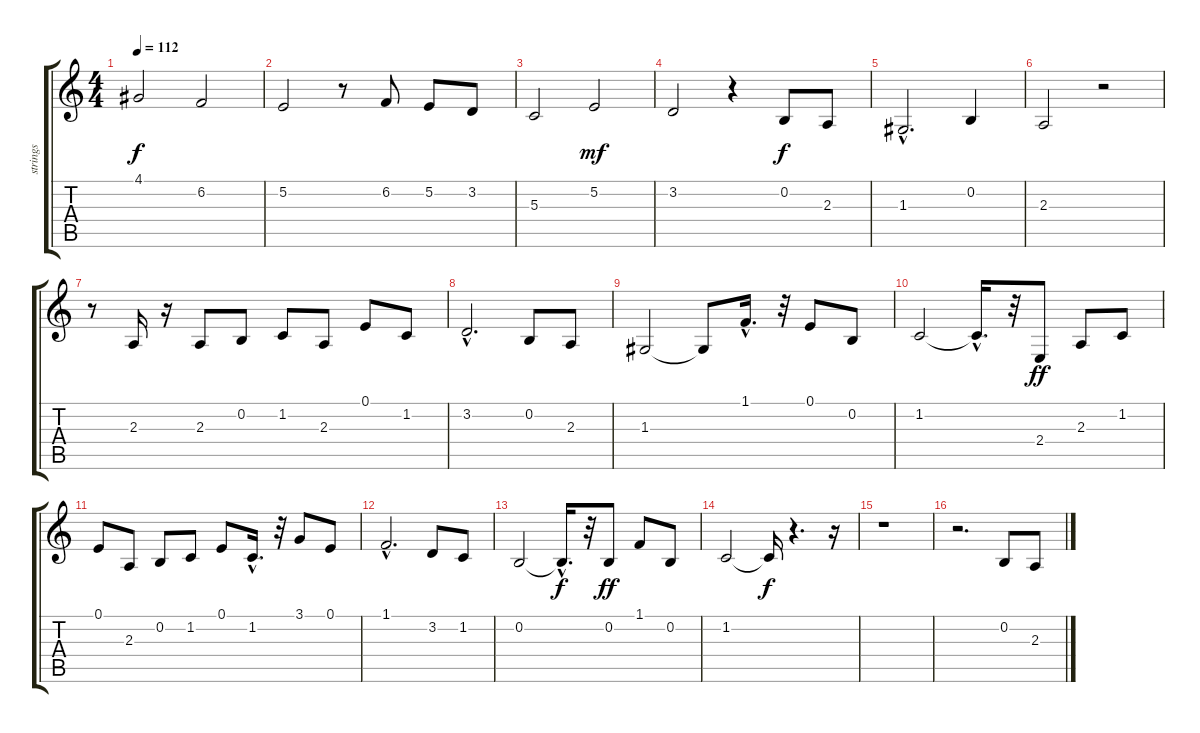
\track ("strings" "strings") {instrument stringensemble1}
\staff {score tabs}
\tuning (E4 B3 G3 D3 A2 E2) {hide}
\ts (4 4)
\tempo 112
\clef g2
\ks c
4.1.2{dy f} 6.2.2 |
5.2.2 r.8 6.2.8 5.2.8 3.2.8 |
5.3.2 5.2.2{dy mf} |
3.2.2 r.4 0.2.8{dy f} 2.3.8 |
1.3{hac}.2{d} 0.2.4 |
2.3.2 r.2 |
r.8 2.3.16 r.16 2.3.8 0.2.8 1.2.8 2.3.8 0.1.8 1.2.8 |
3.2{hac}.2{d} 0.2.8 2.3.8 |
1.3.2 1.3{t}.8 1.1{hac}.16{d} r.32 0.1.8 0.2.8 |
1.2.2 1.2{hac t}.16{d} r.32 2.4.8{dy ff} 2.3.8 1.2.8 |
0.1.8 2.3.8 0.2.8 1.2.8 0.1.8 1.2{hac}.16{d} r.32 3.1.8 0.1.8 |
1.1{hac}.2{d} 3.2.8 1.2.8 |
0.2.2 0.2{hac t}.16{d dy f} r.32 0.2.8{dy ff} 1.1.8 0.2.8 |
1.2.2 1.2{t}.16{dy f} r.4{d} r.16 |
r.1 |
r.2{d} 0.2.8 2.3.8
